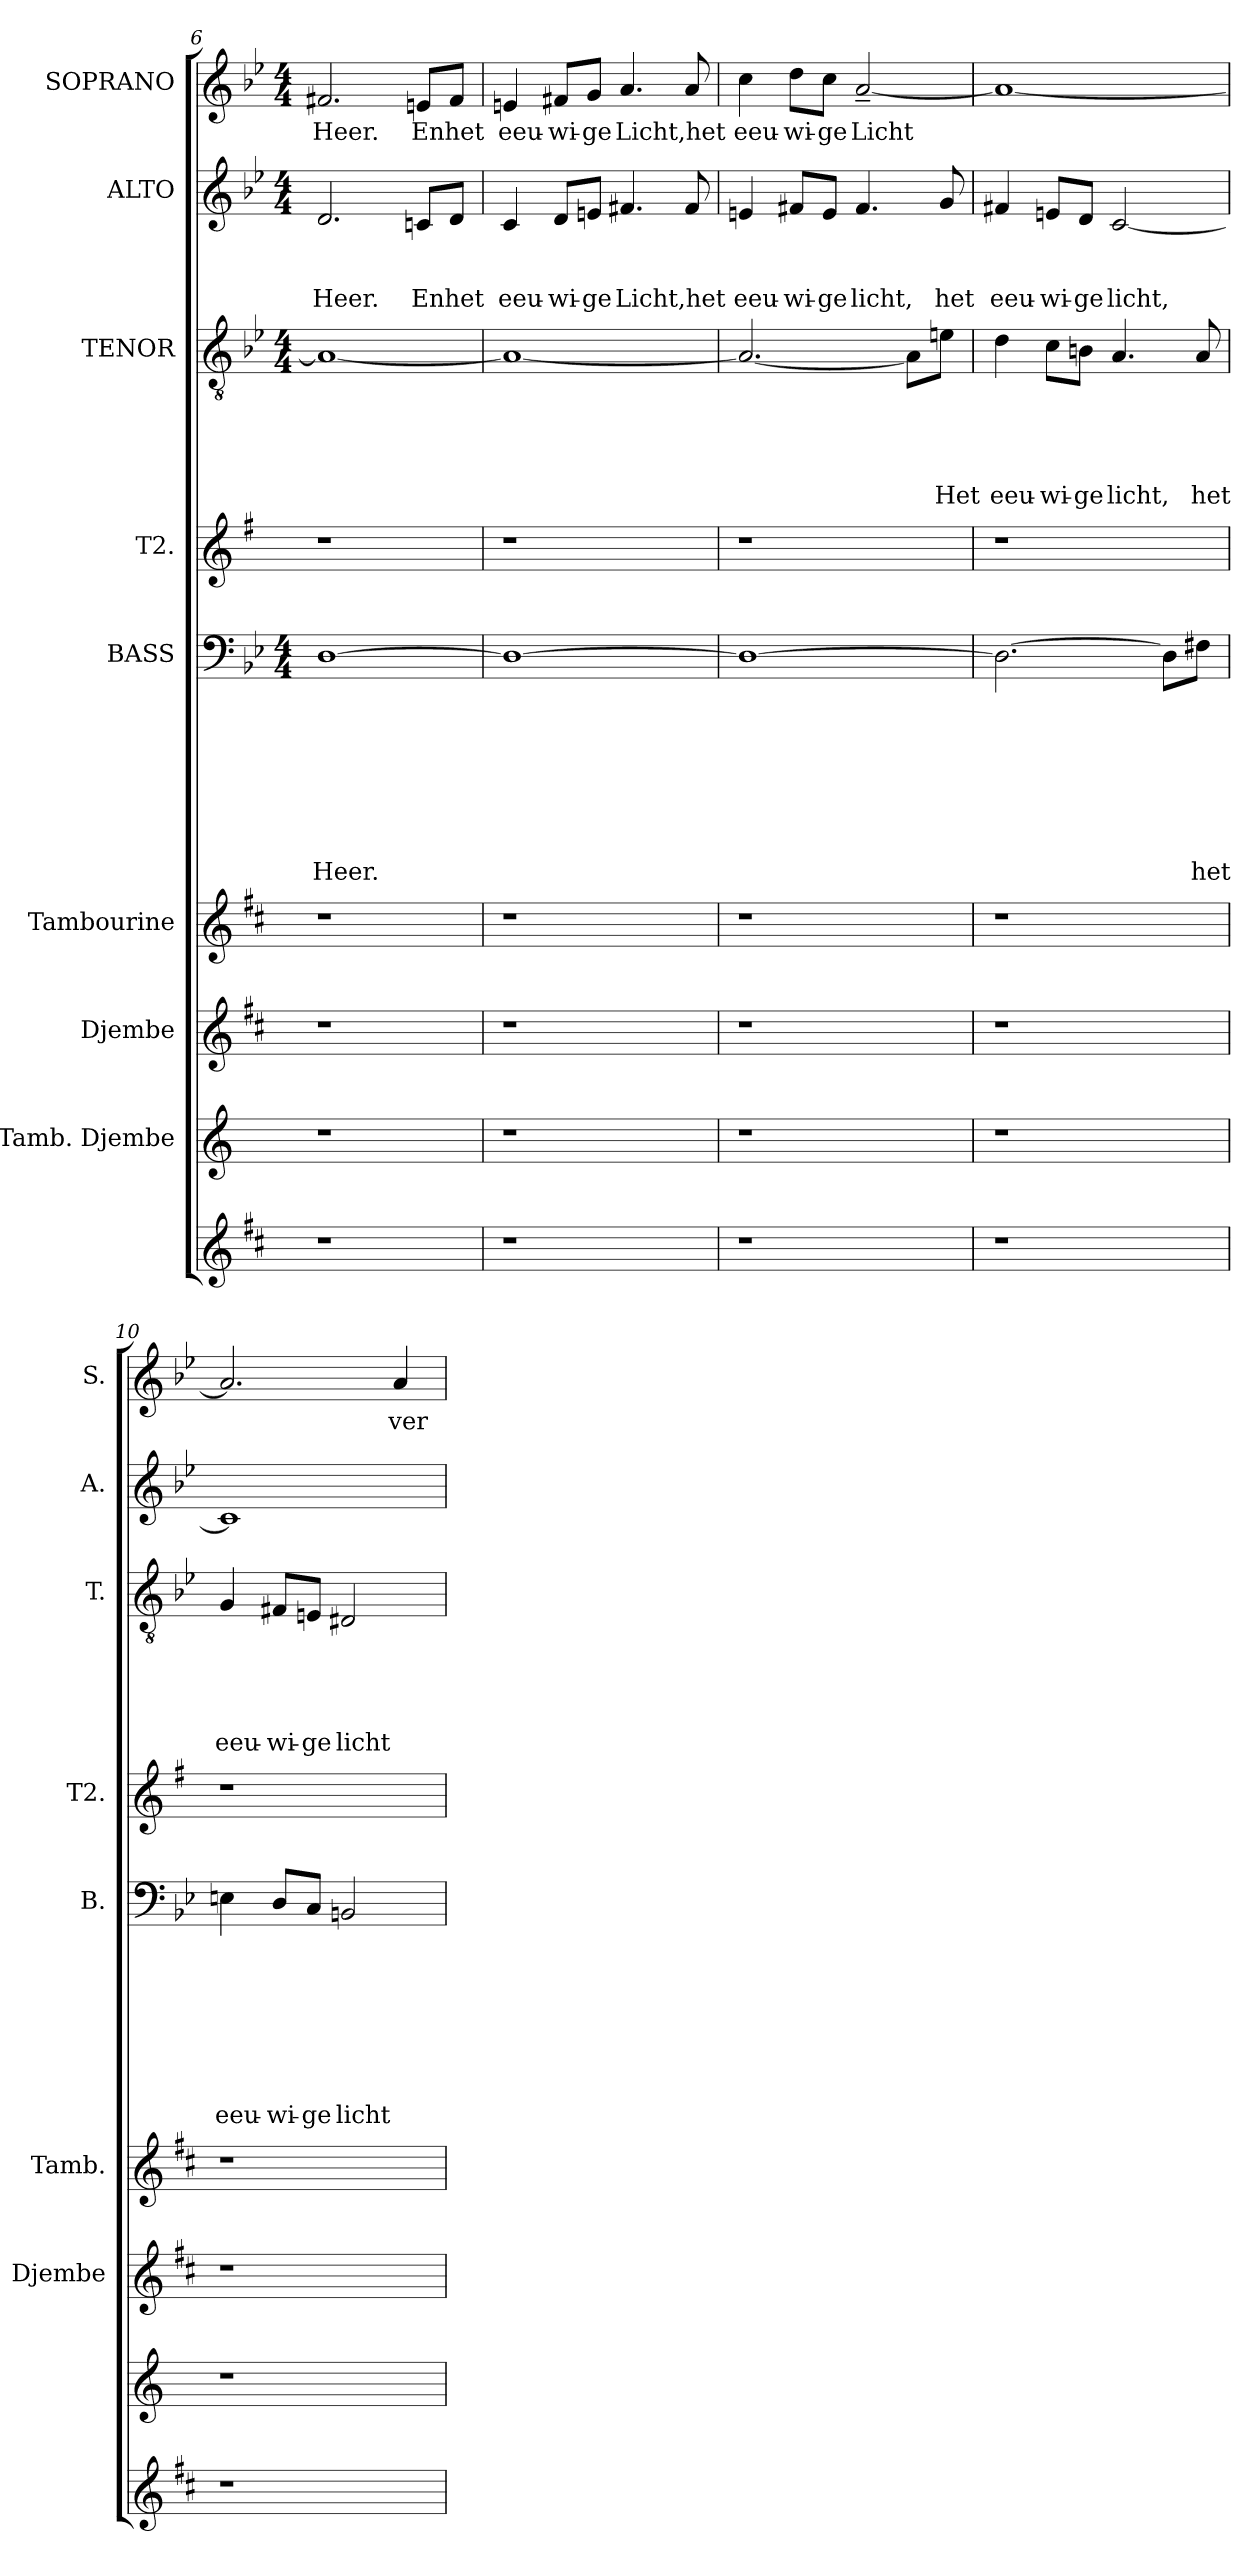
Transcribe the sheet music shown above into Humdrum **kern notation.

**kern	**kern	**kern	**kern	**kern	**text	**text	**text	**text	**text	**text	**text	**text	**kern	**kern	**text	**text	**text	**text	**text	**kern	**text	**text	**text	**kern	**text
*part9	*part8	*part7	*part6	*part5	*part5	*part5	*part5	*part5	*part5	*part5	*part5	*part5	*part4	*part3	*part3	*part3	*part3	*part3	*part3	*part2	*part2	*part2	*part2	*part1	*part1
*staff9	*staff8	*staff7	*staff6	*staff5	*staff5	*staff5	*staff5	*staff5	*staff5	*staff5	*staff5	*staff5	*staff4	*staff3	*staff3	*staff3	*staff3	*staff3	*staff3	*staff2	*staff2	*staff2	*staff2	*staff1	*staff1
*	*I"Tamb. Djembe	*I"Djembe	*I"Tambourine	*I"BASS	*	*	*	*	*	*	*	*	*I"T2.	*I"TENOR	*	*	*	*	*	*I"ALTO	*	*	*	*I"SOPRANO	*
*	*	*I'Djembe	*I'Tamb.	*I'B.	*	*	*	*	*	*	*	*	*I'T2.	*I'T.	*	*	*	*	*	*I'A.	*	*	*	*I'S.	*
!!LO:LB:g=z
*clefG2	*clefG2	*clefG2	*clefG2	*clefF4	*	*	*	*	*	*	*	*	*clefG2	*clefGv2	*	*	*	*	*	*clefG2	*	*	*	*clefG2	*
*ITrd1c2	*	*ITrd1c2	*ITrd1c2	*ITrd-3c-5	*	*	*	*	*	*	*	*	*ITrd-3c-5	*ITrd-3c-5	*	*	*	*	*	*ITrd-3c-5	*	*	*	*ITrd-3c-5	*
*k[]	*k[]	*k[]	*k[]	*k[b-e-a-]	*	*	*	*	*	*	*	*	*k[]	*k[b-e-a-]	*	*	*	*	*	*k[b-e-a-]	*	*	*	*k[b-e-a-]	*
*C:	*C:	*C:	*C:	*E-:	*	*	*	*	*	*	*	*	*C:	*E-:	*	*	*	*	*	*E-:	*	*	*	*E-:	*
*	*	*	*	*M4/4	*	*	*	*	*	*	*	*	*	*M4/4	*	*	*	*	*	*M4/4	*	*	*	*M4/4	*
=6	=6	=6	=6	=6	=6	=6	=6	=6	=6	=6	=6	=6	=6	=6	=6	=6	=6	=6	=6	=6	=6	=6	=6	=6	=6
!	!	!	!	!	!	!	!	!	!	!	!	!LO:LY:b	!	!	!	!	!	!	!	!	!	!	!LO:LY:b	!	!LO:LY:b
1r	1r	1r	1r	[>1G	.	.	.	.	.	.	.	Heer.	1r	1d_	.	.	.	.	.	2.g/	.	.	Heer.	2.bn/	Heer.
!	!	!	!	!	!	!	!	!	!	!	!	!	!	!	!	!	!	!	!	!	!	!	!LO:LY:b	!	!LO:LY:b
.	.	.	.	.	.	.	.	.	.	.	.	.	.	.	.	.	.	.	.	8fn/L	.	.	En	8an/L	En
!	!	!	!	!	!	!	!	!	!	!	!	!	!	!	!	!	!	!	!	!	!	!	!LO:LY:b	!	!LO:LY:b
.	.	.	.	.	.	.	.	.	.	.	.	.	.	.	.	.	.	.	.	8g/J	.	.	het	8b/J	het
=7	=7	=7	=7	=7	=7	=7	=7	=7	=7	=7	=7	=7	=7	=7	=7	=7	=7	=7	=7	=7	=7	=7	=7	=7	=7
!	!	!	!	!	!	!	!	!	!	!	!	!	!	!	!	!	!	!	!	!	!	!	!LO:LY:b	!	!LO:LY:b
1r	1r	1r	1r	1G_	.	.	.	.	.	.	.	.	1r	1d_	.	.	.	.	.	4f/	.	.	eeu-	4an/	eeu-
!	!	!	!	!	!	!	!	!	!	!	!	!	!	!	!	!	!	!	!	!	!	!	!LO:LY:b	!	!LO:LY:b
.	.	.	.	.	.	.	.	.	.	.	.	.	.	.	.	.	.	.	.	8g/L	.	.	-wi-	8bn/L	-wi-
!	!	!	!	!	!	!	!	!	!	!	!	!	!	!	!	!	!	!	!	!	!	!	!LO:LY:b:rj	!	!LO:LY:b:rj
.	.	.	.	.	.	.	.	.	.	.	.	.	.	.	.	.	.	.	.	8an/J	.	.	-ge	8cc/J	-ge
!	!	!	!	!	!	!	!	!	!	!	!	!	!	!	!	!	!	!	!	!	!	!	!LO:LY:b	!	!LO:LY:b
.	.	.	.	.	.	.	.	.	.	.	.	.	.	.	.	.	.	.	.	4.bn/	.	.	Licht,het	4.dd/	Licht,het
.	.	.	.	.	.	.	.	.	.	.	.	.	.	.	.	.	.	.	.	8b/	.	.	.	8dd/	.
=8	=8	=8	=8	=8	=8	=8	=8	=8	=8	=8	=8	=8	=8	=8	=8	=8	=8	=8	=8	=8	=8	=8	=8	=8	=8
!	!	!	!	!	!	!	!	!	!	!	!	!	!	!	!	!	!	!	!	!	!	!	!LO:LY:b	!	!LO:LY:b
1r	1r	1r	1r	1G_	.	.	.	.	.	.	.	.	1r	2.d/_	.	.	.	.	.	4an/	.	.	eeu-	4ff\	eeu-
!	!	!	!	!	!	!	!	!	!	!	!	!	!	!	!	!	!	!	!	!	!	!	!LO:LY:b	!	!LO:LY:b
.	.	.	.	.	.	.	.	.	.	.	.	.	.	.	.	.	.	.	.	8bn/L	.	.	-wi-	8gg\L	-wi-
!	!	!	!	!	!	!	!	!	!	!	!	!	!	!	!	!	!	!	!	!	!	!	!LO:LY:b:rj	!	!LO:LY:b:rj
.	.	.	.	.	.	.	.	.	.	.	.	.	.	.	.	.	.	.	.	8a/J	.	.	-ge	8ff\J	-ge
!	!	!	!	!	!	!	!	!	!	!	!	!	!	!	!	!	!	!	!	!	!	!	!LO:LY:b	!	!LO:LY:b
.	.	.	.	.	.	.	.	.	.	.	.	.	.	.	.	.	.	.	.	4.b/	.	.	licht,	[<2dd~</	Licht
.	.	.	.	.	.	.	.	.	.	.	.	.	.	8d\L]	.	.	.	.	.	.	.	.	.	.	.
!	!	!	!	!	!	!	!	!	!	!	!	!	!	!	!	!	!	!	!LO:LY:b	!	!	!	!LO:LY:b	!	!
.	.	.	.	.	.	.	.	.	.	.	.	.	.	8an\J	.	.	.	.	Het	8cc/	.	.	het	.	.
=9	=9	=9	=9	=9	=9	=9	=9	=9	=9	=9	=9	=9	=9	=9	=9	=9	=9	=9	=9	=9	=9	=9	=9	=9	=9
!	!	!	!	!	!	!	!	!	!	!	!	!	!	!	!	!	!	!	!LO:LY:b	!	!	!	!LO:LY:b	!	!
1r	1r	1r	1r	2.G\_	.	.	.	.	.	.	.	.	1r	4g\	.	.	.	.	eeu-	4bn/	.	.	eeu-	1dd_	.
!	!	!	!	!	!	!	!	!	!	!	!	!	!	!	!	!	!	!	!LO:LY:b	!	!	!	!LO:LY:b	!	!
.	.	.	.	.	.	.	.	.	.	.	.	.	.	8f\L	.	.	.	.	-wi-	8an/L	.	.	-wi-	.	.
!	!	!	!	!	!	!	!	!	!	!	!	!	!	!	!	!	!	!	!LO:LY:b:rj	!	!	!	!LO:LY:b:rj	!	!
.	.	.	.	.	.	.	.	.	.	.	.	.	.	8en\J	.	.	.	.	-ge	8g/J	.	.	-ge	.	.
!	!	!	!	!	!	!	!	!	!	!	!	!	!	!	!	!	!	!	!LO:LY:b	!	!	!	!LO:LY:b	!	!
.	.	.	.	.	.	.	.	.	.	.	.	.	.	4.d/	.	.	.	.	licht,	[<2f/	.	.	licht,	.	.
.	.	.	.	8G\L]	.	.	.	.	.	.	.	.	.	.	.	.	.	.	.	.	.	.	.	.	.
!	!	!	!	!	!	!	!	!	!	!	!	!LO:LY:b	!	!	!	!	!	!	!LO:LY:b	!	!	!	!	!	!
.	.	.	.	8Bn\J	.	.	.	.	.	.	.	het	.	8d/	.	.	.	.	het	.	.	.	.	.	.
=10	=10	=10	=10	=10	=10	=10	=10	=10	=10	=10	=10	=10	=10	=10	=10	=10	=10	=10	=10	=10	=10	=10	=10	=10	=10
!	!	!	!	!	!	!	!	!	!	!	!	!LO:LY:b	!	!	!	!	!	!	!LO:LY:b	!	!	!	!	!	!
1r	1r	1r	1r	4An\	.	.	.	.	.	.	.	eeu-	1r	4c/	.	.	.	.	eeu-	1f]	.	.	.	2.dd/]	.
!	!	!	!	!	!	!	!	!	!	!	!	!LO:LY:b	!	!	!	!	!	!	!LO:LY:b	!	!	!	!	!	!
.	.	.	.	8G/L	.	.	.	.	.	.	.	-wi-	.	8Bn/L	.	.	.	.	-wi-	.	.	.	.	.	.
!	!	!	!	!	!	!	!	!	!	!	!	!LO:LY:b:rj	!	!	!	!	!	!	!LO:LY:b:rj	!	!	!	!	!	!
.	.	.	.	8F/J	.	.	.	.	.	.	.	-ge	.	8An/J	.	.	.	.	-ge	.	.	.	.	.	.
!	!	!	!	!	!	!	!	!	!	!	!	!LO:LY:b	!	!	!	!	!	!	!LO:LY:b	!	!	!	!	!	!
.	.	.	.	2En/	.	.	.	.	.	.	.	licht	.	2G#X/	.	.	.	.	licht	.	.	.	.	.	.
!	!	!	!	!	!	!	!	!	!	!	!	!	!	!	!	!	!	!	!	!	!	!	!	!	!LO:LY:b
.	.	.	.	.	.	.	.	.	.	.	.	.	.	.	.	.	.	.	.	.	.	.	.	4dd/	ver-
=	=	=	=	=	=	=	=	=	=	=	=	=	=	=	=	=	=	=	=	=	=	=	=	=	=
*-	*-	*-	*-	*-	*-	*-	*-	*-	*-	*-	*-	*-	*-	*-	*-	*-	*-	*-	*-	*-	*-	*-	*-	*-	*-
